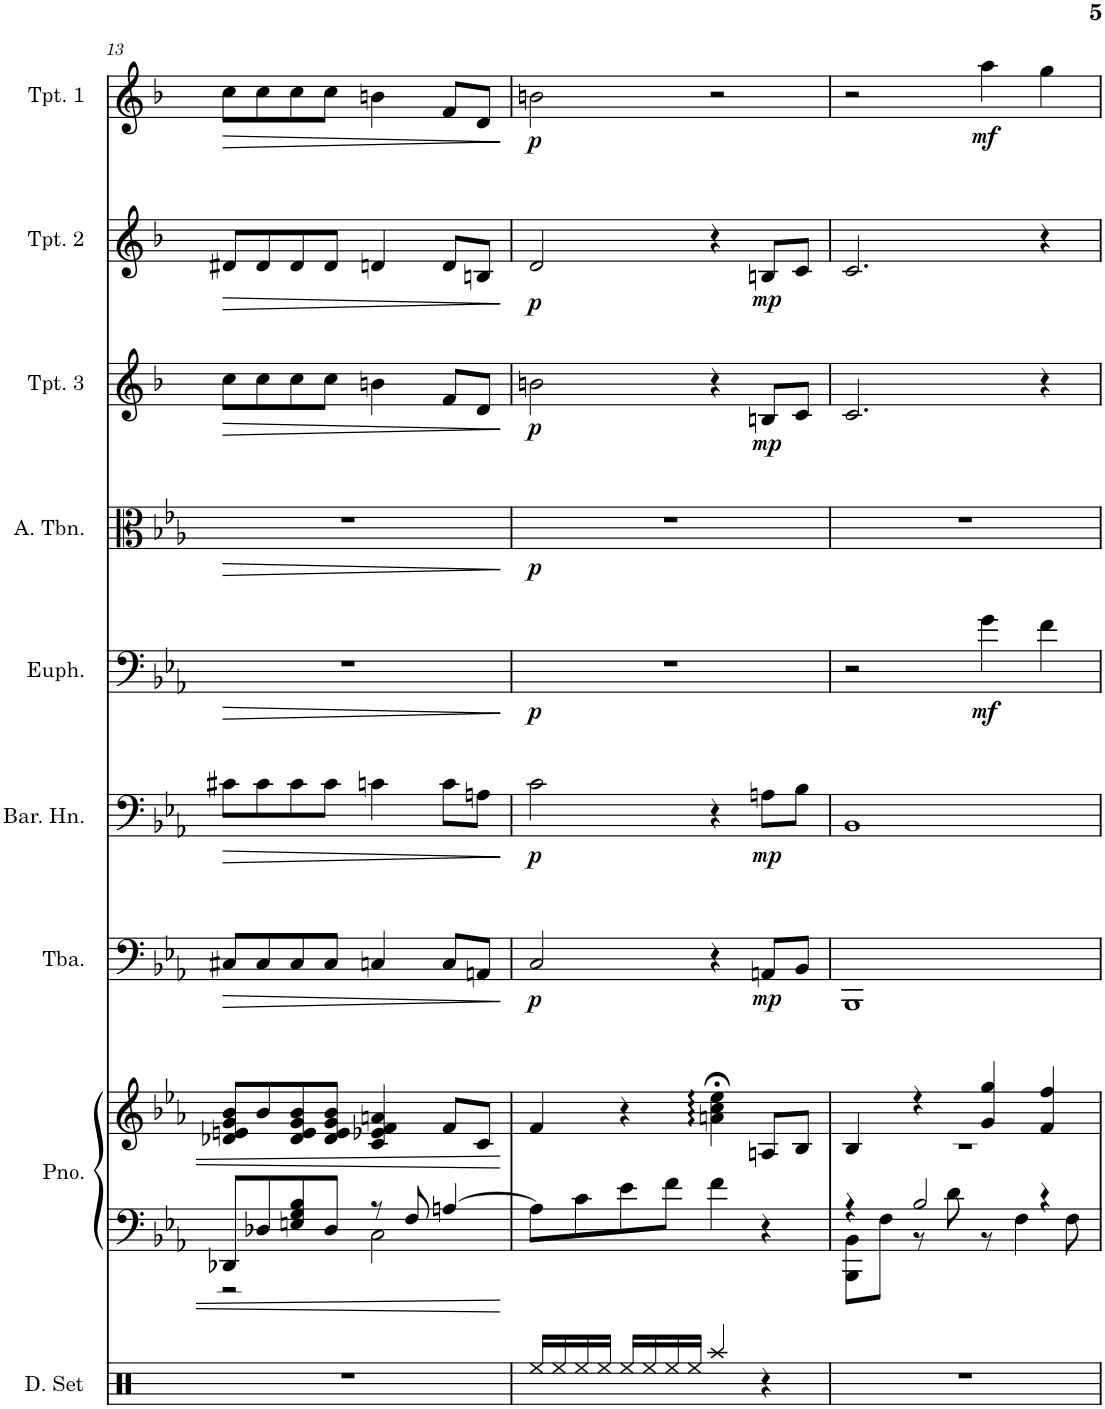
**kern	**kern	**kern	**kern	**dynam	**kern	**dynam	**kern	**dynam	**kern	**dynam	**kern	**dynam	**kern	**dynam	**kern	**dynam
*part9	*part8	*part8	*part7	*part7	*part6	*part6	*part5	*part5	*part4	*part4	*part3	*part3	*part2	*part2	*part1	*part1
*staff10	*staff9	*staff8	*staff7	*staff7	*staff6	*staff6	*staff5	*staff5	*staff4	*staff4	*staff3	*staff3	*staff2	*staff2	*staff1	*staff1
*I"Drumset	*I"Grand Piano	*	*I"Tuba	*	*I"Baritone Horn	*	*I"Euphonium	*	*I"Alto Trombone	*	*I"Trumpet 3	*	*I"Trumpet 2	*	*I"Trumpet 1	*
*I'D. Set	*I'Pno.	*	*I'Tba.	*	*I'Bar. Hn.	*	*I'Euph.	*	*I'A. Tbn.	*	*I'Tpt. 3	*	*I'Tpt. 2	*	*I'Tpt. 1	*
!!LO:PB:g=z
*clefX	*clefF4	*clefG2	*clefF4	*	*clefF4	*	*clefF4	*	*clefC3	*	*clefG2	*	*clefG2	*	*clefG2	*
*	*	*	*	*	*Trd4c7	*	*	*	*	*	*Trd1c2	*	*Trd1c2	*	*Trd1c2	*
*k[]	*k[b-e-a-]	*k[b-e-a-]	*k[b-e-a-]	*	*k[b-e-a-]	*	*k[b-e-a-]	*	*k[b-e-a-]	*	*k[b-]	*	*k[b-]	*	*k[b-]	*
*M4/4	*M4/4	*M4/4	*M4/4	*	*M4/4	*	*M4/4	*	*M4/4	*	*M4/4	*	*M4/4	*	*M4/4	*
=13	=13	=13	=13	=13	=13	=13	=13	=13	=13	=13	=13	=13	=13	=13	=13	=13
*	*^	*	*	*	*	*	*	*	*	*	*	*	*	*	*	*
!	!	!	!	!	!LO:HP:b	!	!LO:HP:b	!	!LO:HP:b	!	!LO:HP:b	!	!LO:HP:b	!	!LO:HP:b	!	!LO:HP:b
1r	8DD-X/L	2r	8d-X/ 8en/ 8g/ 8b-/L	8C#X/L	>	8c#X\L	>	1r	>	1r	>	8cc\L	>	8d#X/L	>	8cc\L	>
.	8D-X/	.	8b-/	8C#/	.	8c#\	.	.	.	.	.	8cc\	.	8d#/	.	8cc\	.
.	8En/ 8G/ 8B-/	.	8d-/ 8e/ 8g/ 8b-/	8C#/	.	8c#\	.	.	.	.	.	8cc\	.	8d#/	.	8cc\	.
.	8D-/J	.	8d-/ 8e/ 8g/ 8b-/J	8C#/J	.	8c#\J	.	.	.	.	.	8cc\J	.	8d#/J	.	8cc\J	.
.	8r	2C\	4c/ 4e-X/ 4f/ 4an/	4Cn/	.	4cn\	.	.	.	.	.	4bn\	.	4dn/	.	4bn\	.
.	8F/	.	.	.	.	.	.	.	.	.	.	.	.	.	.	.	.
.	[4An/	.	8f/L	8C/L	.	8c\L	.	.	.	.	.	8f/L	.	8d/L	.	8f/L	.
.	.	.	8c/J	8AAn/J	.	8An\J	.	.	.	.	.	8d/J	.	8Bn/J	.	8d/J	.
*	*v	*v	*	*	*	*	*	*	*	*	*	*	*	*	*	*	*
.	.	.	.	]	.	]	.	]	.	]	.	]	.	]	.	]
=14	=14	=14	=14	=14	=14	=14	=14	=14	=14	=14	=14	=14	=14	=14	=14	=14
!	!	!	!	!LO:DY:b	!	!LO:DY:b	!	!LO:DY:b	!	!LO:DY:b	!	!LO:DY:b	!	!LO:DY:b	!	!LO:DY:b
16Ree/LL	8A\L]	4f/	2C/	p	2c\	p	1r	p	1r	p	2bn\	p	2d/	p	2bn\	p
16Ree/	.	.	.	.	.	.	.	.	.	.	.	.	.	.	.	.
16Ree/	8c\	.	.	.	.	.	.	.	.	.	.	.	.	.	.	.
16Ree/JJ	.	.	.	.	.	.	.	.	.	.	.	.	.	.	.	.
16Ree/LL	8e-\	4r	.	.	.	.	.	.	.	.	.	.	.	.	.	.
16Ree/	.	.	.	.	.	.	.	.	.	.	.	.	.	.	.	.
16Ree/	8f\J	.	.	.	.	.	.	.	.	.	.	.	.	.	.	.
16Ree/JJ	.	.	.	.	.	.	.	.	.	.	.	.	.	.	.	.
4Raa/	4f\	4an\:;< 4cc\:;< 4ee-\:;<	4r	.	4r	.	.	.	.	.	4r	.	4r	.	2r	.
!	!	!	!	!LO:DY:b	!	!LO:DY:b	!	!	!	!	!	!LO:DY:b	!	!LO:DY:b	!	!
4r	4r	8An/L	8AAn/L	mp	8An\L	mp	.	.	.	.	8Bn/L	mp	8Bn/L	mp	.	.
.	.	8B-/J	8BB-/J	.	8B-\J	.	.	.	.	.	8c/J	.	8c/J	.	.	.
=15	=15	=15	=15	=15	=15	=15	=15	=15	=15	=15	=15	=15	=15	=15	=15	=15
*	*^	*^	*	*	*	*	*	*	*	*	*	*	*	*	*	*
1r	4r	8BBB-\ 8BB-\L	4B-/	1r	1BBB-	.	1BB-	.	2r	.	1r	.	2.c/	.	2.c/	.	2r	.
.	.	8F\J	.	.	.	.	.	.	.	.	.	.	.	.	.	.	.	.
.	2B-/	8r	4r	.	.	.	.	.	.	.	.	.	.	.	.	.	.	.
.	.	8d\	.	.	.	.	.	.	.	.	.	.	.	.	.	.	.	.
!	!	!	!	!	!	!	!	!	!	!LO:DY:b	!	!	!	!	!	!	!	!LO:DY:b
.	.	8r	4g/ 4gg/	.	.	.	.	.	4g\	mf	.	.	.	.	.	.	4aa\	mf
.	.	4F\	.	.	.	.	.	.	.	.	.	.	.	.	.	.	.	.
.	4r	.	4f/ 4ff/	.	.	.	.	.	4f\	.	.	.	4r	.	4r	.	4gg\	.
.	.	8F\	.	.	.	.	.	.	.	.	.	.	.	.	.	.	.	.
*	*v	*v	*	*	*	*	*	*	*	*	*	*	*	*	*	*	*	*
*	*	*v	*v	*	*	*	*	*	*	*	*	*	*	*	*	*	*
=	=	=	=	=	=	=	=	=	=	=	=	=	=	=	=	=
*-	*-	*-	*-	*-	*-	*-	*-	*-	*-	*-	*-	*-	*-	*-	*-	*-
